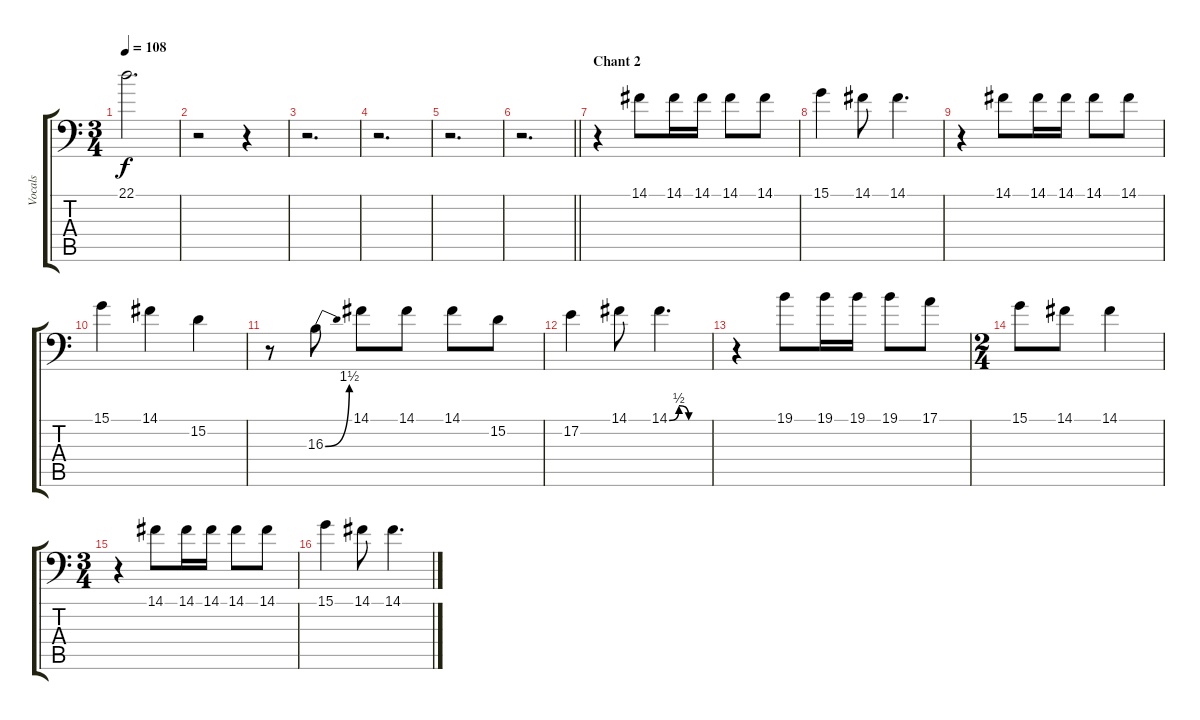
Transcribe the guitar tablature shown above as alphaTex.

\track ("Vocals" "Vocals") {instrument choiraahs}
\staff {score tabs}
\tuning (E3 B2 G2 D2 A1 E1) {hide}
\ts (3 4)
\tempo 108
\clef f4
\ks c
22.1{t}.2{d dy f} |
r.2 r.4 |
r.2{d} |
r.2{d} |
r.2{d} |
\barLineRight lightlight
r.2{d volume 16} |
\section ("" "Chant 2")
r.4 14.1.8 14.1.16 14.1.16 14.1.8 14.1.8 |
15.1.4 14.1.8 14.1.4{d} |
r.4 14.1.8 14.1.16 14.1.16 14.1.8 14.1.8 |
15.1.4 14.1.4 15.2.4 |
r.8 16.3{be (bend 0 0 60 6)}.8 14.1.8 14.1.8 14.1.8 15.2.8 |
17.2.4 14.1.8 14.1{be (custom 0 0 15 2 30 0 60 0)}.4{d} |
r.4 19.1.8 19.1.16 19.1.16 19.1.8 17.1.8 |
\ts (2 4)
15.1.8 14.1.8 14.1.4 |
\ts (3 4)
r.4 14.1.8 14.1.16 14.1.16 14.1.8 14.1.8 |
15.1.4 14.1.8 14.1.4{d}
